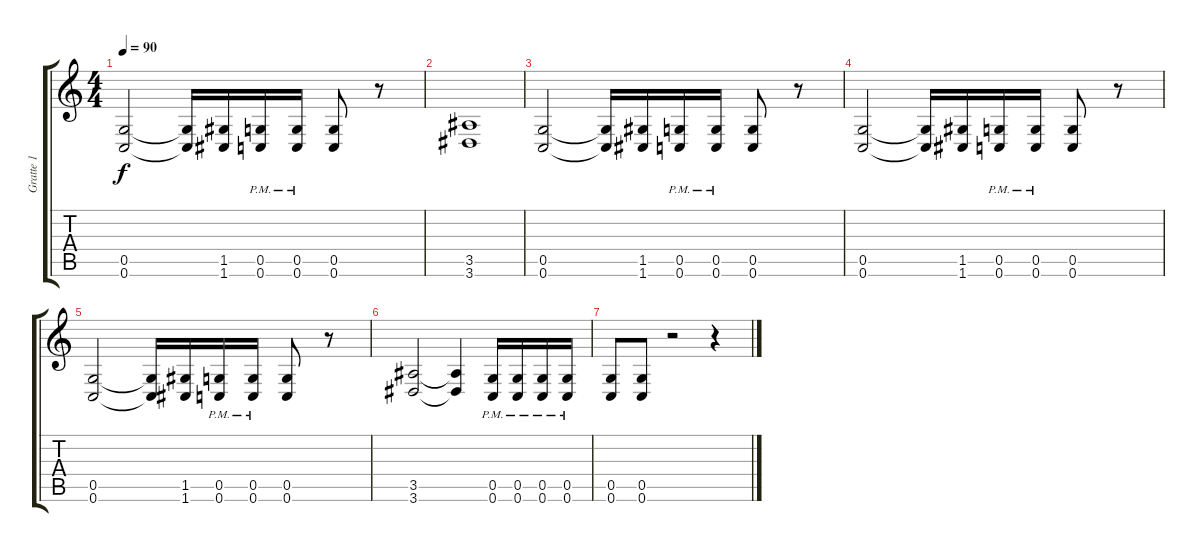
\track ("Gratte 1" "Gratte 1") {instrument distortionguitar}
\staff {score tabs}
\tuning (D4 A3 F3 C3 G2 C2) {hide}
\ts (4 4)
\tempo 90
\clef g2
\ks c
(0.5 0.6).2{dy f} (0.5{t} 0.6{t}).16 (1.5 1.6).16 (0.5{pm} 0.6{pm}).16 (0.5{pm} 0.6{pm}).16 (0.5 0.6).8 r.8 |
(3.5 3.6).1 |
(0.5 0.6).2 (0.5{t} 0.6{t}).16 (1.5 1.6).16 (0.5{pm} 0.6{pm}).16 (0.5{pm} 0.6{pm}).16 (0.5 0.6).8 r.8 |
(0.5 0.6).2 (0.5{t} 0.6{t}).16 (1.5 1.6).16 (0.5{pm} 0.6{pm}).16 (0.5{pm} 0.6{pm}).16 (0.5 0.6).8 r.8 |
(0.5 0.6).2 (0.5{t} 0.6{t}).16 (1.5 1.6).16 (0.5{pm} 0.6{pm}).16 (0.5{pm} 0.6{pm}).16 (0.5 0.6).8 r.8 |
(3.5 3.6).2 (3.5{t} 3.6{t}).4 (0.5{pm} 0.6{pm}).16 (0.5{pm} 0.6{pm}).16 (0.5{pm} 0.6{pm}).16 (0.5{pm} 0.6{pm}).16 |
(0.5 0.6).8 (0.5 0.6).8 r.2 r.4
